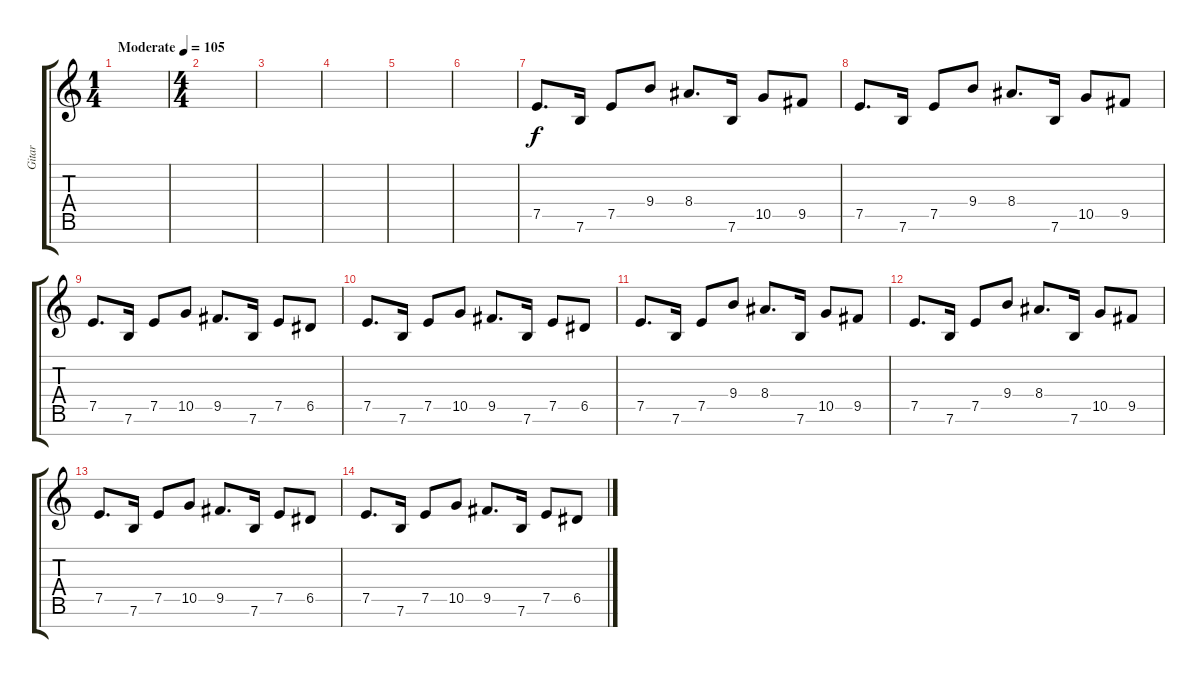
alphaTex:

\track ("Gitar" "Gitar") {instrument overdrivenguitar}
\staff {score tabs}
\tuning (E4 B3 G3 D3 A2 E2 B1) {hide}
\ts (1 4)
\tempo (105 "Moderate")
\clef g2
\ks c
|
\ts (4 4)
|
|
|
|
|
7.5.8{d} 7.6.16 7.5.8 9.4.8 8.4.8{d} 7.6.16 10.5.8 9.5.8 |
7.5.8{d} 7.6.16 7.5.8 9.4.8 8.4.8{d} 7.6.16 10.5.8 9.5.8 |
7.5.8{d} 7.6.16 7.5.8 10.5.8 9.5.8{d} 7.6.16 7.5.8 6.5.8 |
7.5.8{d} 7.6.16 7.5.8 10.5.8 9.5.8{d} 7.6.16 7.5.8 6.5.8 |
7.5.8{d} 7.6.16 7.5.8 9.4.8 8.4.8{d} 7.6.16 10.5.8 9.5.8 |
7.5.8{d} 7.6.16 7.5.8 9.4.8 8.4.8{d} 7.6.16 10.5.8 9.5.8 |
7.5.8{d} 7.6.16 7.5.8 10.5.8 9.5.8{d} 7.6.16 7.5.8 6.5.8 |
7.5.8{d} 7.6.16 7.5.8 10.5.8 9.5.8{d} 7.6.16 7.5.8 6.5.8
